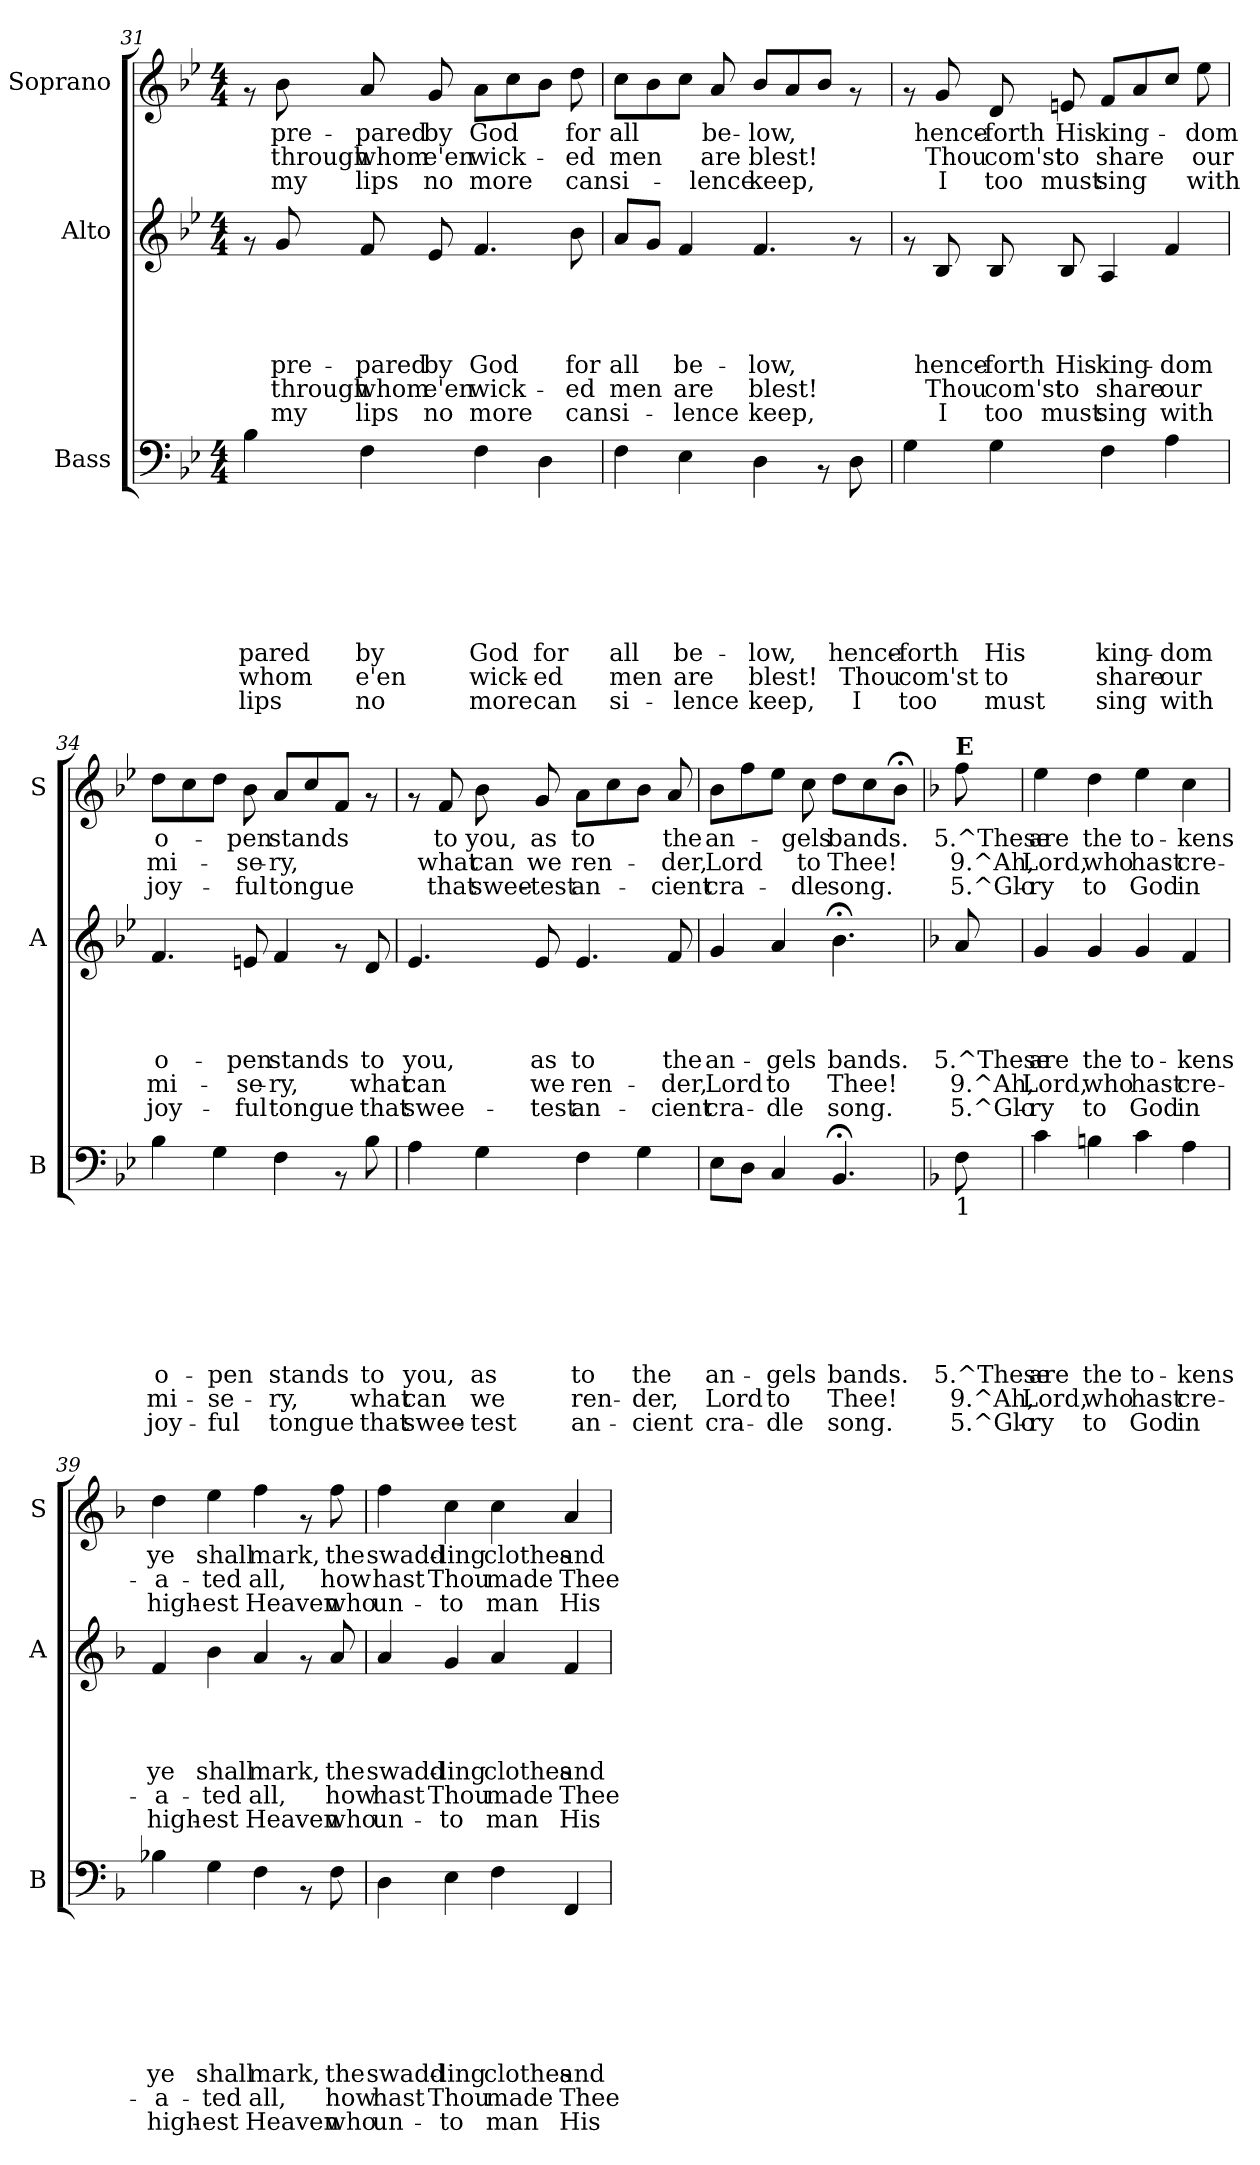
**kern	**text	**text	**text	**text	**text	**text	**text	**text	**text	**kern	**text	**text	**text	**text	**text	**text	**kern	**text	**text	**text
*part3	*part3	*part3	*part3	*part3	*part3	*part3	*part3	*part3	*part3	*part2	*part2	*part2	*part2	*part2	*part2	*part2	*part1	*part1	*part1	*part1
*staff3	*staff3	*staff3	*staff3	*staff3	*staff3	*staff3	*staff3	*staff3	*staff3	*staff2	*staff2	*staff2	*staff2	*staff2	*staff2	*staff2	*staff1	*staff1	*staff1	*staff1
*I"Bass	*	*	*	*	*	*	*	*	*	*I"Alto	*	*	*	*	*	*	*I"Soprano	*	*	*
*I'B	*	*	*	*	*	*	*	*	*	*I'A	*	*	*	*	*	*	*I'S	*	*	*
!!LO:LB:g=z
*clefF4	*	*	*	*	*	*	*	*	*	*clefG2	*	*	*	*	*	*	*clefG2	*	*	*
*k[b-e-]	*	*	*	*	*	*	*	*	*	*k[b-e-]	*	*	*	*	*	*	*k[b-e-]	*	*	*
*B-:	*	*	*	*	*	*	*	*	*	*B-:	*	*	*	*	*	*	*B-:	*	*	*
*M4/4	*	*	*	*	*	*	*	*	*	*M4/4	*	*	*	*	*	*	*M4/4	*	*	*
=31	=31	=31	=31	=31	=31	=31	=31	=31	=31	=31	=31	=31	=31	=31	=31	=31	=31	=31	=31	=31
!	!	!	!	!	!	!	!LO:LY:b:rj	!LO:LY:b:rj	!LO:LY:b:rj	!	!	!	!	!	!	!	!	!	!	!
4B-\	.	.	.	.	.	.	-pared	whom	lips	8rf	.	.	.	.	.	.	8rf	.	.	.
!	!	!	!	!	!	!	!	!	!	!	!	!	!	!LO:LY:b:rj	!LO:LY:b:rj	!LO:LY:b:rj	!	!LO:LY:b:rj	!LO:LY:b:rj	!LO:LY:b:rj
.	.	.	.	.	.	.	.	.	.	8g/	.	.	.	pre-	through	my	8b-\	pre-	through	my
!	!	!	!	!	!	!	!LO:LY:b:rj	!LO:LY:b:rj	!LO:LY:b:rj	!	!	!	!	!LO:LY:b:rj	!LO:LY:b:rj	!LO:LY:b:rj	!	!LO:LY:b:rj	!LO:LY:b:rj	!LO:LY:b:rj
4F\	.	.	.	.	.	.	by	e'en	no	8f/	.	.	.	-pared	whom	lips	8a/	-pared	whom	lips
!	!	!	!	!	!	!	!	!	!	!	!	!	!	!LO:LY:b:rj	!LO:LY:b:rj	!LO:LY:b:rj	!	!LO:LY:b:rj	!LO:LY:b:rj	!LO:LY:b:rj
.	.	.	.	.	.	.	.	.	.	8e-/	.	.	.	by	e'en	no	8g/	by	e'en	no
!	!	!	!	!	!	!	!LO:LY:b:rj	!LO:LY:b:rj	!LO:LY:b:rj	!	!	!	!	!LO:LY:b:rj	!LO:LY:b:rj	!LO:LY:b:rj	!	!LO:LY:b:rj	!LO:LY:b:rj	!LO:LY:b:rj
4F\	.	.	.	.	.	.	God	wick-	more	4.f/	.	.	.	God	wick-	more	8a\L	God	wick-	more
.	.	.	.	.	.	.	.	.	.	.	.	.	.	.	.	.	8cc\	.	.	.
!	!	!	!	!	!	!	!LO:LY:b:rj	!LO:LY:b:rj	!LO:LY:b:rj	!	!	!	!	!	!	!	!	!	!	!
4D\	.	.	.	.	.	.	for	-ed	can	.	.	.	.	.	.	.	8b-\J	.	.	.
!	!	!	!	!	!	!	!	!	!	!	!	!	!	!LO:LY:b:rj	!LO:LY:b:rj	!LO:LY:b:rj	!	!LO:LY:b:rj	!LO:LY:b:rj	!LO:LY:b:rj
.	.	.	.	.	.	.	.	.	.	8b-\	.	.	.	for	-ed	can	8dd\	for	-ed	can
=32	=32	=32	=32	=32	=32	=32	=32	=32	=32	=32	=32	=32	=32	=32	=32	=32	=32	=32	=32	=32
!	!	!	!	!	!	!	!LO:LY:b:rj	!LO:LY:b:rj	!LO:LY:b:rj	!	!	!	!	!LO:LY:b:rj	!LO:LY:b:rj	!LO:LY:b:rj	!	!LO:LY:b:rj	!LO:LY:b:rj	!LO:LY:b:rj
4F\	.	.	.	.	.	.	all	men	si-	8a/L	.	.	.	all	men	si-	8cc\L	all	men	si-
.	.	.	.	.	.	.	.	.	.	8g/J	.	.	.	.	.	.	8b-\	.	.	.
!	!	!	!	!	!	!	!LO:LY:b:rj	!LO:LY:b:rj	!LO:LY:b:rj	!	!	!	!	!LO:LY:b:rj	!LO:LY:b:rj	!LO:LY:b:rj	!	!	!	!
4E-\	.	.	.	.	.	.	be-	are	-lence	4f/	.	.	.	be-	are	-lence	8cc\J	.	.	.
!	!	!	!	!	!	!	!	!	!	!	!	!	!	!	!	!	!	!LO:LY:b:rj	!LO:LY:b:rj	!LO:LY:b:rj
.	.	.	.	.	.	.	.	.	.	.	.	.	.	.	.	.	8a/	be-	are	-lence
!	!	!	!	!	!	!	!LO:LY:b:rj	!LO:LY:b:rj	!LO:LY:b:rj	!	!	!	!	!LO:LY:b:rj	!LO:LY:b:rj	!LO:LY:b:rj	!	!LO:LY:b:rj	!LO:LY:b:rj	!LO:LY:b:rj
4D\	.	.	.	.	.	.	-low,	blest!	keep,	4.f/	.	.	.	-low,	blest!	keep,	8b-/L	-low,	blest!	keep,
.	.	.	.	.	.	.	.	.	.	.	.	.	.	.	.	.	8a/	.	.	.
8rAA	.	.	.	.	.	.	.	.	.	.	.	.	.	.	.	.	8b-/J	.	.	.
!	!	!	!	!	!	!	!LO:LY:b:rj	!LO:LY:b:rj	!LO:LY:b:rj	!	!	!	!	!	!	!	!	!	!	!
8D\	.	.	.	.	.	.	hence-	Thou	I	8rf	.	.	.	.	.	.	8rf	.	.	.
!!LO:PB:g=z
=33	=33	=33	=33	=33	=33	=33	=33	=33	=33	=33	=33	=33	=33	=33	=33	=33	=33	=33	=33	=33
!	!	!	!	!	!	!	!LO:LY:b:rj	!LO:LY:b:rj	!LO:LY:b:rj	!	!	!	!	!	!	!	!	!	!	!
4G\	.	.	.	.	.	.	-forth	com'st	too	8rf	.	.	.	.	.	.	8rf	.	.	.
!	!	!	!	!	!	!	!	!	!	!	!	!	!	!LO:LY:b:rj	!LO:LY:b:rj	!LO:LY:b:rj	!	!LO:LY:b:rj	!LO:LY:b:rj	!LO:LY:b:rj
.	.	.	.	.	.	.	.	.	.	8B-/	.	.	.	hence-	Thou	I	8g/	hence-	Thou	I
!	!	!	!	!	!	!	!LO:LY:b:rj	!LO:LY:b:rj	!LO:LY:b:rj	!	!	!	!	!LO:LY:b:rj	!LO:LY:b:rj	!LO:LY:b:rj	!	!LO:LY:b:rj	!LO:LY:b:rj	!LO:LY:b:rj
4G\	.	.	.	.	.	.	His	to	must	8B-/	.	.	.	-forth	com'st	too	8d/	-forth	com'st	too
!	!	!	!	!	!	!	!	!	!	!	!	!	!	!LO:LY:b:rj	!LO:LY:b:rj	!LO:LY:b:rj	!	!LO:LY:b:rj	!LO:LY:b:rj	!LO:LY:b:rj
.	.	.	.	.	.	.	.	.	.	8B-/	.	.	.	His	to	must	8en/	His	to	must
!	!	!	!	!	!	!	!LO:LY:b:rj	!LO:LY:b:rj	!LO:LY:b:rj	!	!	!	!	!LO:LY:b:rj	!LO:LY:b:rj	!LO:LY:b:rj	!	!LO:LY:b:rj	!LO:LY:b:rj	!LO:LY:b:rj
4F\	.	.	.	.	.	.	king-	share	sing	4A/	.	.	.	king-	share	sing	8f/L	king-	share	sing
.	.	.	.	.	.	.	.	.	.	.	.	.	.	.	.	.	8a/	.	.	.
!	!	!	!	!	!	!	!LO:LY:b:rj	!LO:LY:b:rj	!LO:LY:b:rj	!	!	!	!	!LO:LY:b:rj	!LO:LY:b:rj	!LO:LY:b:rj	!	!	!	!
4A\	.	.	.	.	.	.	-dom	our	with	4f/	.	.	.	-dom	our	with	8cc/J	.	.	.
!	!	!	!	!	!	!	!	!	!	!	!	!	!	!	!	!	!	!LO:LY:b:rj	!LO:LY:b:rj	!LO:LY:b:rj
.	.	.	.	.	.	.	.	.	.	.	.	.	.	.	.	.	8ee-\	-dom	our	with
=34	=34	=34	=34	=34	=34	=34	=34	=34	=34	=34	=34	=34	=34	=34	=34	=34	=34	=34	=34	=34
!	!	!	!	!	!	!	!LO:LY:b:rj	!LO:LY:b:rj	!LO:LY:b:rj	!	!	!	!	!LO:LY:b:rj	!LO:LY:b:rj	!LO:LY:b:rj	!	!LO:LY:b:rj	!LO:LY:b:rj	!LO:LY:b:rj
4B-\	.	.	.	.	.	.	o-	mi-	joy-	4.f/	.	.	.	o-	mi-	joy-	8dd\L	o-	mi-	joy-
.	.	.	.	.	.	.	.	.	.	.	.	.	.	.	.	.	8cc\	.	.	.
!	!	!	!	!	!	!	!LO:LY:b:rj	!LO:LY:b:rj	!LO:LY:b:rj	!	!	!	!	!	!	!	!	!	!	!
4G\	.	.	.	.	.	.	-pen	-se-	-ful	.	.	.	.	.	.	.	8dd\J	.	.	.
!	!	!	!	!	!	!	!	!	!	!	!	!	!	!LO:LY:b:rj	!LO:LY:b:rj	!LO:LY:b:rj	!	!LO:LY:b:rj	!LO:LY:b:rj	!LO:LY:b:rj
.	.	.	.	.	.	.	.	.	.	8en/	.	.	.	-pen	-se-	-ful	8b-\	-pen	-se-	-ful
!	!	!	!	!	!	!	!LO:LY:b:rj	!LO:LY:b:rj	!LO:LY:b:rj	!	!	!	!	!LO:LY:b:rj	!LO:LY:b:rj	!LO:LY:b:rj	!	!LO:LY:b:rj	!LO:LY:b:rj	!LO:LY:b:rj
4F\	.	.	.	.	.	.	stands	-ry,	tongue	4f/	.	.	.	stands	-ry,	tongue	8a/L	stands	-ry,	tongue
.	.	.	.	.	.	.	.	.	.	.	.	.	.	.	.	.	8cc/	.	.	.
8rAA	.	.	.	.	.	.	.	.	.	8rf	.	.	.	.	.	.	8f/J	.	.	.
!	!	!	!	!	!	!	!LO:LY:b:rj	!LO:LY:b:rj	!LO:LY:b:rj	!	!	!	!	!LO:LY:b:rj	!LO:LY:b:rj	!LO:LY:b:rj	!	!	!	!
8B-\	.	.	.	.	.	.	to	what	that	8d/	.	.	.	to	what	that	8rf	.	.	.
!!LO:LB:g=z
=35	=35	=35	=35	=35	=35	=35	=35	=35	=35	=35	=35	=35	=35	=35	=35	=35	=35	=35	=35	=35
!	!	!	!	!	!	!	!LO:LY:b:rj	!LO:LY:b:rj	!LO:LY:b:rj	!	!	!	!	!LO:LY:b:rj	!LO:LY:b:rj	!LO:LY:b:rj	!	!	!	!
4A\	.	.	.	.	.	.	you,	can	swee-	4.e-/	.	.	.	you,	can	swee-	8rf	.	.	.
!	!	!	!	!	!	!	!	!	!	!	!	!	!	!	!	!	!	!LO:LY:b:rj	!LO:LY:b:rj	!LO:LY:b:rj
.	.	.	.	.	.	.	.	.	.	.	.	.	.	.	.	.	8f/	to	what	that
!	!	!	!	!	!	!	!LO:LY:b:rj	!LO:LY:b:rj	!LO:LY:b:rj	!	!	!	!	!	!	!	!	!LO:LY:b:rj	!LO:LY:b:rj	!LO:LY:b:rj
4G\	.	.	.	.	.	.	as	we	-test	.	.	.	.	.	.	.	8b-\	you,	can	swee-
!	!	!	!	!	!	!	!	!	!	!	!	!	!	!LO:LY:b:rj	!LO:LY:b:rj	!LO:LY:b:rj	!	!LO:LY:b:rj	!LO:LY:b:rj	!LO:LY:b:rj
.	.	.	.	.	.	.	.	.	.	8e-/	.	.	.	as	we	-test	8g/	as	we	-test
!	!	!	!	!	!	!	!LO:LY:b:rj	!LO:LY:b:rj	!LO:LY:b:rj	!	!	!	!	!LO:LY:b:rj	!LO:LY:b:rj	!LO:LY:b:rj	!	!LO:LY:b:rj	!LO:LY:b:rj	!LO:LY:b:rj
4F\	.	.	.	.	.	.	to	ren-	an-	4.e-/	.	.	.	to	ren-	an-	8a\L	to	ren-	an-
.	.	.	.	.	.	.	.	.	.	.	.	.	.	.	.	.	8cc\	.	.	.
!	!	!	!	!	!	!	!LO:LY:b:rj	!LO:LY:b:rj	!LO:LY:b:rj	!	!	!	!	!	!	!	!	!	!	!
4G\	.	.	.	.	.	.	the	-der,	-cient	.	.	.	.	.	.	.	8b-\J	.	.	.
!	!	!	!	!	!	!	!	!	!	!	!	!	!	!LO:LY:b:rj	!LO:LY:b:rj	!LO:LY:b:rj	!	!LO:LY:b:rj	!LO:LY:b:rj	!LO:LY:b:rj
.	.	.	.	.	.	.	.	.	.	8f/	.	.	.	the	-der,	-cient	8a/	the	-der,	-cient
=36	=36	=36	=36	=36	=36	=36	=36	=36	=36	=36	=36	=36	=36	=36	=36	=36	=36	=36	=36	=36
!	!	!	!	!	!	!	!LO:LY:b:rj	!LO:LY:b:rj	!LO:LY:b:rj	!	!	!	!	!LO:LY:b:rj	!LO:LY:b:rj	!LO:LY:b:rj	!	!LO:LY:b:rj	!LO:LY:b:rj	!LO:LY:b:rj
8E-\L	.	.	.	.	.	.	an-	Lord	cra-	4g/	.	.	.	an-	Lord	cra-	8b-\L	an-	Lord	cra-
8D\J	.	.	.	.	.	.	.	.	.	.	.	.	.	.	.	.	8ff\	.	.	.
!	!	!	!	!	!	!	!LO:LY:b:rj	!LO:LY:b:rj	!LO:LY:b:rj	!	!	!	!	!LO:LY:b:rj	!LO:LY:b:rj	!LO:LY:b:rj	!	!	!	!
4C/	.	.	.	.	.	.	-gels	to	-dle	4a/	.	.	.	-gels	to	-dle	8ee-\J	.	.	.
!	!	!	!	!	!	!	!	!	!	!	!	!	!	!	!	!	!	!LO:LY:b:rj	!LO:LY:b:rj	!LO:LY:b:rj
.	.	.	.	.	.	.	.	.	.	.	.	.	.	.	.	.	8cc\	-gels	to	-dle
!	!	!	!	!	!	!	!LO:LY:b:rj	!LO:LY:b:rj	!LO:LY:b:rj	!	!	!	!	!LO:LY:b:rj	!LO:LY:b:rj	!LO:LY:b:rj	!	!LO:LY:b:rj	!LO:LY:b:rj	!LO:LY:b:rj
4.BB-;</	.	.	.	.	.	.	bands.	Thee!	song.	4.b-;<\	.	.	.	bands.	Thee!	song.	8dd\L	bands.	Thee!	song.
.	.	.	.	.	.	.	.	.	.	.	.	.	.	.	.	.	8cc\	.	.	.
.	.	.	.	.	.	.	.	.	.	.	.	.	.	.	.	.	8b-;<\J	.	.	.
!!LO:LB:g=z
=37	=37	=37	=37	=37	=37	=37	=37	=37	=37	=37	=37	=37	=37	=37	=37	=37	=37	=37	=37	=37
*k[b-]	*	*	*	*	*	*	*	*	*	*k[b-]	*	*	*	*	*	*	*k[b-]	*	*	*
*F:	*	*	*	*	*	*	*	*	*	*F:	*	*	*	*	*	*	*F:	*	*	*
!	!	!	!	!	!	!	!	!	!	!	!	!	!	!	!	!	!LO:TX:a:B:t=E	!	!	!
!LO:TX:b:t=1	!	!	!	!	!	!	!	!	!	!	!	!	!	!	!	!	!	!	!	!
!	!	!	!	!	!	!	!LO:LY:b:rj	!LO:LY:b:rj	!LO:LY:b:rj	!	!	!	!	!LO:LY:b:rj	!LO:LY:b:rj	!LO:LY:b:rj	!	!LO:LY:b:rj	!LO:LY:b:rj	!LO:LY:b:rj
8F\	.	.	.	.	.	.	5.^These	9.^Ah,	5.^Glo-	8a/	.	.	.	5.^These	9.^Ah,	5.^Glo-	8ff\	5.^These	9.^Ah,	5.^Glo-
=38	=38	=38	=38	=38	=38	=38	=38	=38	=38	=38	=38	=38	=38	=38	=38	=38	=38	=38	=38	=38
!	!	!	!	!	!	!	!LO:LY:b:rj	!LO:LY:b:rj	!LO:LY:b:rj	!	!	!	!	!LO:LY:b:rj	!LO:LY:b:rj	!LO:LY:b:rj	!	!LO:LY:b:rj	!LO:LY:b:rj	!LO:LY:b:rj
4c\	.	.	.	.	.	.	are	Lord,	-ry	4g/	.	.	.	are	Lord,	-ry	4ee\	are	Lord,	-ry
!	!	!	!	!	!	!	!LO:LY:b:rj	!LO:LY:b:rj	!LO:LY:b:rj	!	!	!	!	!LO:LY:b:rj	!LO:LY:b:rj	!LO:LY:b:rj	!	!LO:LY:b:rj	!LO:LY:b:rj	!LO:LY:b:rj
4Bn\	.	.	.	.	.	.	the	who	to	4g/	.	.	.	the	who	to	4dd\	the	who	to
!	!	!	!	!	!	!	!LO:LY:b:rj	!LO:LY:b:rj	!LO:LY:b:rj	!	!	!	!	!LO:LY:b:rj	!LO:LY:b:rj	!LO:LY:b:rj	!	!LO:LY:b:rj	!LO:LY:b:rj	!LO:LY:b:rj
4c\	.	.	.	.	.	.	to-	hast	God	4g/	.	.	.	to-	hast	God	4ee\	to-	hast	God
!	!	!	!	!	!	!	!LO:LY:b:rj	!LO:LY:b:rj	!LO:LY:b:rj	!	!	!	!	!LO:LY:b:rj	!LO:LY:b:rj	!LO:LY:b:rj	!	!LO:LY:b:rj	!LO:LY:b:rj	!LO:LY:b:rj
4A\	.	.	.	.	.	.	-kens	cre-	in	4f/	.	.	.	-kens	cre-	in	4cc\	-kens	cre-	in
=39	=39	=39	=39	=39	=39	=39	=39	=39	=39	=39	=39	=39	=39	=39	=39	=39	=39	=39	=39	=39
!	!	!	!	!	!	!	!LO:LY:b:rj	!LO:LY:b:rj	!LO:LY:b:rj	!	!	!	!	!LO:LY:b:rj	!LO:LY:b:rj	!LO:LY:b:rj	!	!LO:LY:b:rj	!LO:LY:b:rj	!LO:LY:b:rj
4B-X\	.	.	.	.	.	.	ye	-a-	high-	4f/	.	.	.	ye	-a-	high-	4dd\	ye	-a-	high-
!	!	!	!	!	!	!	!LO:LY:b:rj	!LO:LY:b:rj	!LO:LY:b:rj	!	!	!	!	!LO:LY:b:rj	!LO:LY:b:rj	!LO:LY:b:rj	!	!LO:LY:b:rj	!LO:LY:b:rj	!LO:LY:b:rj
4G\	.	.	.	.	.	.	shall	-ted	-est	4b-\	.	.	.	shall	-ted	-est	4ee\	shall	-ted	-est
!	!	!	!	!	!	!	!LO:LY:b:rj	!LO:LY:b:rj	!LO:LY:b:rj	!	!	!	!	!LO:LY:b:rj	!LO:LY:b:rj	!LO:LY:b:rj	!	!LO:LY:b:rj	!LO:LY:b:rj	!LO:LY:b:rj
4F\	.	.	.	.	.	.	mark,	all,	Heaven	4a/	.	.	.	mark,	all,	Heaven	4ff\	mark,	all,	Heaven
8rAA	.	.	.	.	.	.	.	.	.	8rf	.	.	.	.	.	.	8rf	.	.	.
!	!	!	!	!	!	!	!LO:LY:b:rj	!LO:LY:b:rj	!LO:LY:b:rj	!	!	!	!	!LO:LY:b:rj	!LO:LY:b:rj	!LO:LY:b:rj	!	!LO:LY:b:rj	!LO:LY:b:rj	!LO:LY:b:rj
8F\	.	.	.	.	.	.	the	how	who	8a/	.	.	.	the	how	who	8ff\	the	how	who
=40	=40	=40	=40	=40	=40	=40	=40	=40	=40	=40	=40	=40	=40	=40	=40	=40	=40	=40	=40	=40
!	!	!	!	!	!	!	!LO:LY:b:rj	!LO:LY:b:rj	!LO:LY:b:rj	!	!	!	!	!LO:LY:b:rj	!LO:LY:b:rj	!LO:LY:b:rj	!	!LO:LY:b:rj	!LO:LY:b:rj	!LO:LY:b:rj
4D\	.	.	.	.	.	.	swadd-	hast	un-	4a/	.	.	.	swadd-	hast	un-	4ff\	swadd-	hast	un-
!	!	!	!	!	!	!	!LO:LY:b:rj	!LO:LY:b:rj	!LO:LY:b:rj	!	!	!	!	!LO:LY:b:rj	!LO:LY:b:rj	!LO:LY:b:rj	!	!LO:LY:b:rj	!LO:LY:b:rj	!LO:LY:b:rj
4E\	.	.	.	.	.	.	-ling	Thou	-to	4g/	.	.	.	-ling	Thou	-to	4cc\	-ling	Thou	-to
!	!	!	!	!	!	!	!LO:LY:b:rj	!LO:LY:b:rj	!LO:LY:b:rj	!	!	!	!	!LO:LY:b:rj	!LO:LY:b:rj	!LO:LY:b:rj	!	!LO:LY:b:rj	!LO:LY:b:rj	!LO:LY:b:rj
4F\	.	.	.	.	.	.	clothes	made	man	4a/	.	.	.	clothes	made	man	4cc\	clothes	made	man
!	!	!	!	!	!	!	!LO:LY:b:rj	!LO:LY:b:rj	!LO:LY:b:rj	!	!	!	!	!LO:LY:b:rj	!LO:LY:b:rj	!LO:LY:b:rj	!	!LO:LY:b:rj	!LO:LY:b:rj	!LO:LY:b:rj
4FF/	.	.	.	.	.	.	and	Thee	His	4f/	.	.	.	and	Thee	His	4a/	and	Thee	His
=	=	=	=	=	=	=	=	=	=	=	=	=	=	=	=	=	=	=	=	=
*-	*-	*-	*-	*-	*-	*-	*-	*-	*-	*-	*-	*-	*-	*-	*-	*-	*-	*-	*-	*-
